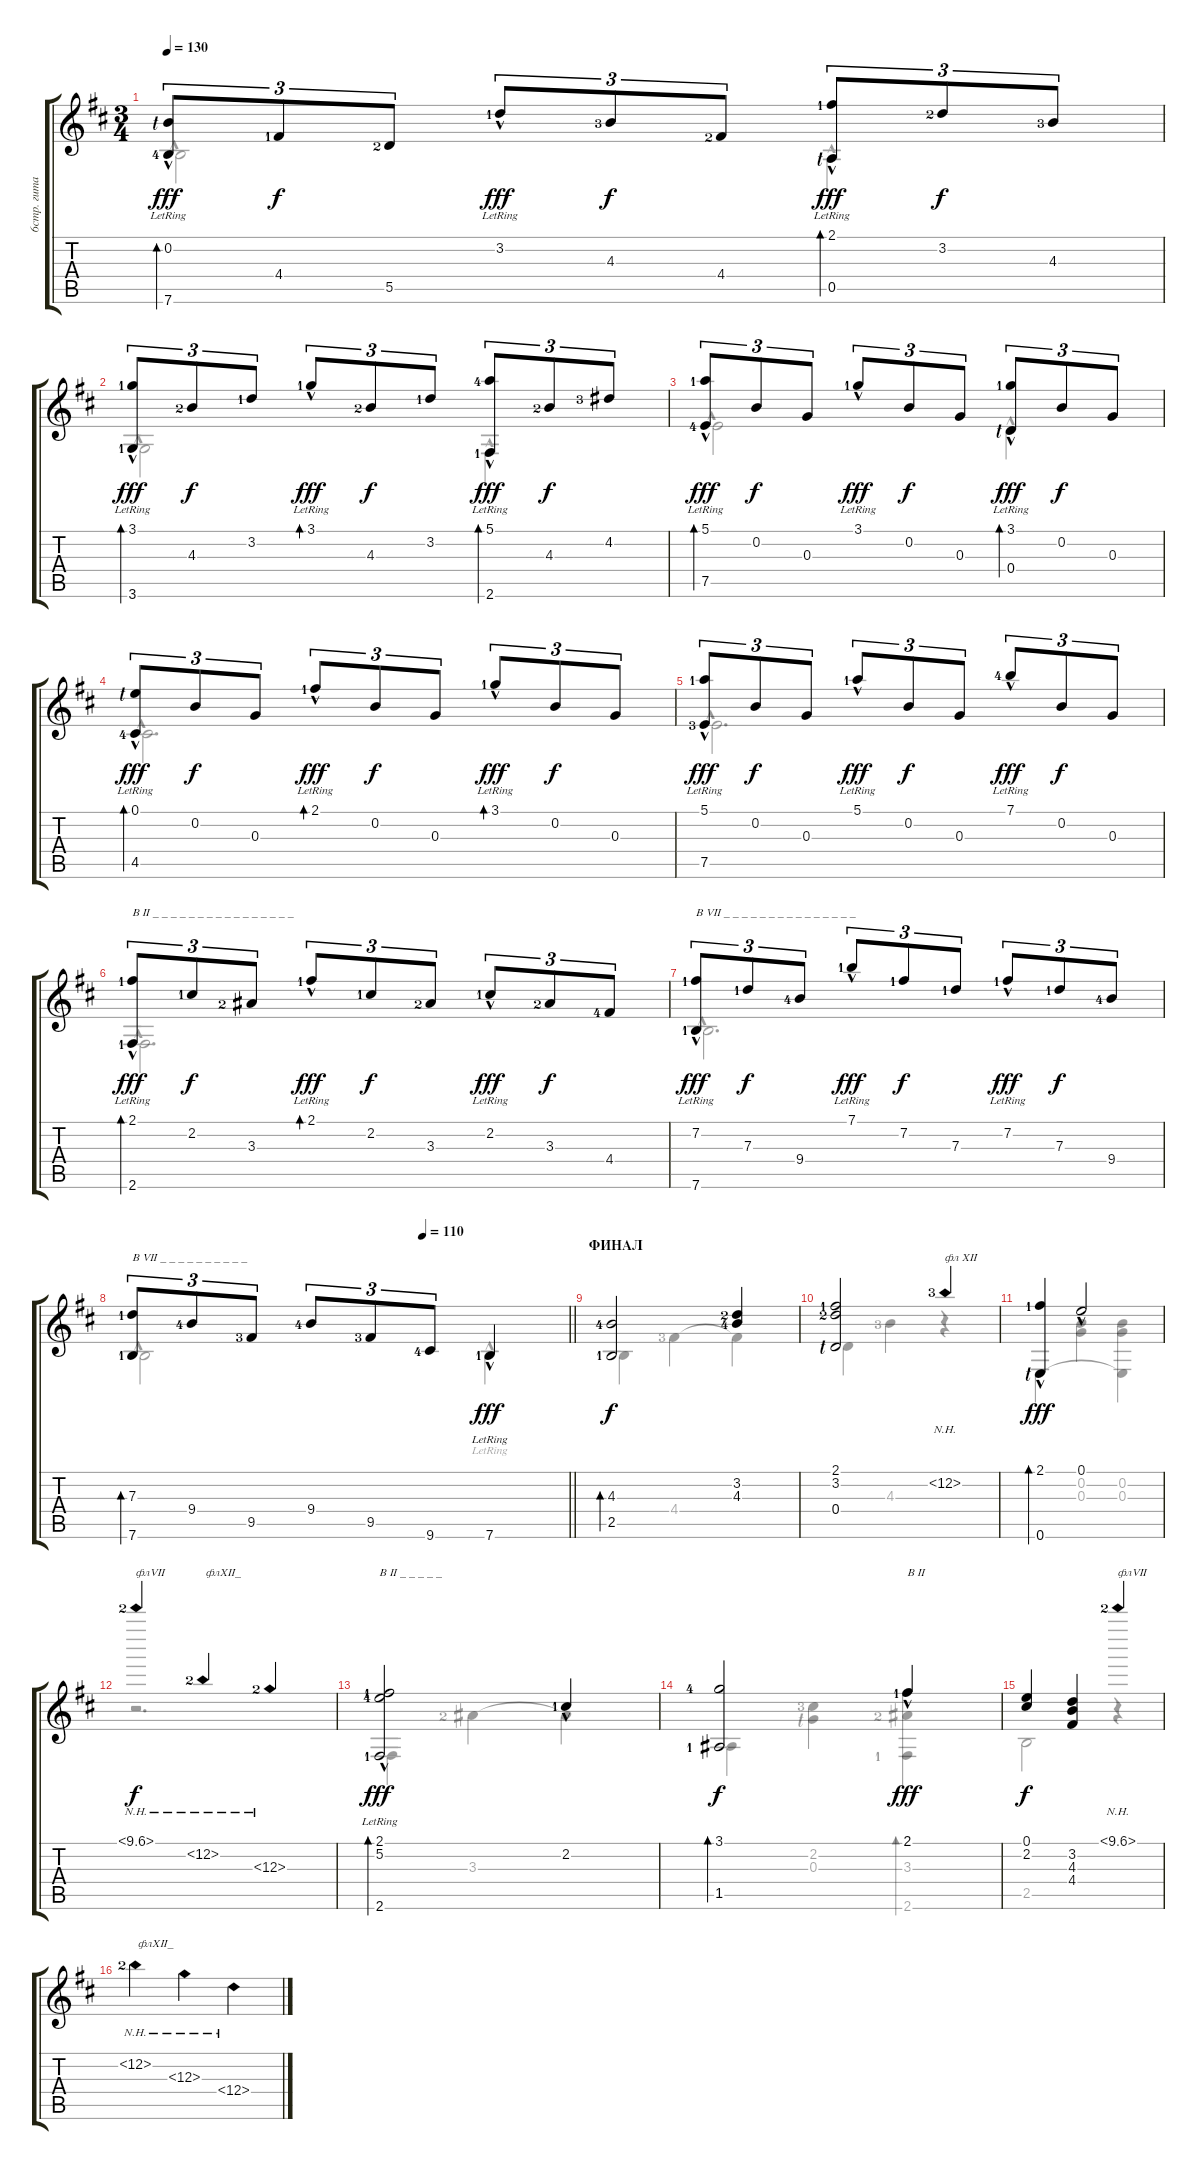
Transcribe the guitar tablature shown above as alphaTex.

\track ("6стр. гитара" "6стр. гита") {instrument acousticguitarnylon}
\staff {score tabs}
\tuning (E4 B3 G3 D3 A2 E2) {hide}
\voice
\ts (3 4)
\tempo 130
\clef g2
\ks bminor
(0.2{hac lr lf 1} 7.6{lf 5}).8{tu (3 2) bd 480 dy fff} 4.4{lf 2}.8{tu (3 2) dy f} 5.5{lf 3}.8{tu (3 2)} 3.2{hac lr lf 2}.8{tu (3 2) dy fff} 4.3{lf 4}.8{tu (3 2) dy f} 4.4{lf 3}.8{tu (3 2)} (2.1{hac lr lf 2} 0.5{lf 1}).8{tu (3 2) bd 480 dy fff} 3.2{lf 3}.8{tu (3 2) dy f} 4.3{lf 4}.8{tu (3 2)} |
(3.1{hac lr lf 2} 3.6{lf 2}).8{tu (3 2) bd 480 dy fff} 4.3{lf 3}.8{tu (3 2) dy f} 3.2{lf 2}.8{tu (3 2)} 3.1{hac lr lf 2}.8{tu (3 2) bd 480 dy fff} 4.3{lf 3}.8{tu (3 2) dy f} 3.2{lf 2}.8{tu (3 2)} (5.1{hac lr lf 5} 2.6{lf 2}).8{tu (3 2) bd 480 dy fff} 4.3{lf 3}.8{tu (3 2) dy f} 4.2{lf 4}.8{tu (3 2)} |
(5.1{hac lr lf 2} 7.5{lf 5}).8{tu (3 2) bd 480 dy fff} 0.2.8{tu (3 2) dy f} 0.3.8{tu (3 2)} 3.1{hac lr lf 2}.8{tu (3 2) dy fff} 0.2.8{tu (3 2) dy f} 0.3.8{tu (3 2)} (3.1{hac lr lf 2} 0.4{lf 1}).8{tu (3 2) bd 480 dy fff} 0.2.8{tu (3 2) dy f} 0.3.8{tu (3 2)} |
(0.1{hac lr lf 1} 4.5{lf 5}).8{tu (3 2) bd 480 dy fff} 0.2.8{tu (3 2) dy f} 0.3.8{tu (3 2)} 2.1{hac lr lf 2}.8{tu (3 2) bd 480 dy fff} 0.2.8{tu (3 2) dy f} 0.3.8{tu (3 2)} 3.1{hac lr lf 2}.8{tu (3 2) bd 480 dy fff} 0.2.8{tu (3 2) dy f} 0.3.8{tu (3 2)} |
(5.1{hac lr lf 2} 7.5{lf 4}).8{tu (3 2) dy fff} 0.2.8{tu (3 2) dy f} 0.3.8{tu (3 2)} 5.1{hac lr lf 2}.8{tu (3 2) dy fff} 0.2.8{tu (3 2) dy f} 0.3.8{tu (3 2)} 7.1{hac lr lf 5}.8{tu (3 2) dy fff} 0.2.8{tu (3 2) dy f} 0.3.8{tu (3 2)} |
(2.1{hac lr lf 2} 2.6{lf 2}).8{tu (3 2) bd 480 txt "B II _ _ _ _ _ _ _ _ _ _ _ _ _ _ _ _" dy fff} 2.2{lf 2}.8{tu (3 2) dy f} 3.3{lf 3}.8{tu (3 2)} 2.1{hac lr lf 2}.8{tu (3 2) bd 480 dy fff} 2.2{lf 2}.8{tu (3 2) dy f} 3.3{lf 3}.8{tu (3 2)} 2.2{hac lr lf 2}.8{tu (3 2) dy fff} 3.3{lf 3}.8{tu (3 2) dy f} 4.4{lf 5}.8{tu (3 2)} |
(7.2{hac lr lf 2} 7.6{lf 2}).8{tu (3 2) txt "B VII _ _ _ _ _ _ _ _ _ _ _ _ _ _ _" dy fff} 7.3{lf 2}.8{tu (3 2) dy f} 9.4{lf 5}.8{tu (3 2)} 7.1{hac lr lf 2}.8{tu (3 2) dy fff} 7.2{lf 2}.8{tu (3 2) dy f} 7.3{lf 2}.8{tu (3 2)} 7.2{hac lr lf 2}.8{tu (3 2) dy fff} 7.3{lf 2}.8{tu (3 2) dy f} 9.4{lf 5}.8{tu (3 2)} |
\tempo (110 0.6666666666666666)
\barLineRight lightlight
(7.3{lf 2} 7.6{lf 2}).8{tu (3 2) bd 480 txt "B VII _ _ _ _ _ _ _ _ _ _"} 9.4{lf 5}.8{tu (3 2)} 9.5{lf 4}.8{tu (3 2)} 9.4{lf 5}.8{tu (3 2)} 9.5{lf 4}.8{tu (3 2)} 9.6{lf 5}.8{tu (3 2)} 7.6{hac lr lf 2}.4{dy fff} |
\section ("" "ФИНАЛ")
(4.3{lf 5} 2.5{lf 2}).2{bd 480 dy f} (3.2{lf 3} 4.3{lf 5}).4 |
(2.1{lf 2} 3.2{lf 3} 0.4{lf 1}).2 12.2{nh lf 4}.4{txt "фл XII"} |
(2.1{hac lf 2} 0.6{lf 1}).4{bd 480 dy fff} 0.1{hac}.2 |
10.1{nh lf 3}.4{txt "флVII" dy f} 12.2{nh lf 3}.4{txt " флXII_"} 12.3{nh lf 3}.4 |
(2.1{lf 2} 5.2{lf 5} 2.6{hac lr lf 2}).2{bd 480 txt "B II _ _ _ _ _" dy fff} 2.2{hac lf 2}.4 |
(3.1{lf 5} 1.5{lf 2}).2{bd 480 dy f} 2.1{hac lf 2}.4{txt "B II" dy fff} |
(0.1 2.2).4{dy f} (3.2 4.3 4.4).4 10.1{nh lf 3}.4{txt "флVII"} |
12.2{nh lf 3}.4{txt " флXII_"} 11.3{nh}.4 12.4{nh}.4
\voice
\clef g2
\ottava regular
\simile none
\ks bminor
7.6{hac}.2{dy fff} 0.5{hac}.4 |
3.6{hac}.2 2.6{hac}.4 |
7.5{hac}.2 0.4{hac}.4 |
4.5{hac}.2{d} |
7.5{hac}.2{d} |
2.6{hac}.2{d} |
7.6{hac}.2{d} |
\barLineRight lightlight
7.6{hac}.2 7.6{hac lr}.4 |
2.5.4{dy f} 4.4{lf 4}.4 4.4{t}.4 |
0.4.4 4.3{lf 4}.4 r.4 |
0.6.4 (0.2 0.3).4 (0.2 0.3 0.6{t}).4 |
r.2{d} |
2.6.4 3.3{lf 3}.4 3.3{t}.4 |
1.5.4 (2.2{lf 4} 0.3{lf 1}).4 (2.1 3.3{lf 3} 2.6{lf 2}).4{bd 480} |
2.5.2 r.4 |
